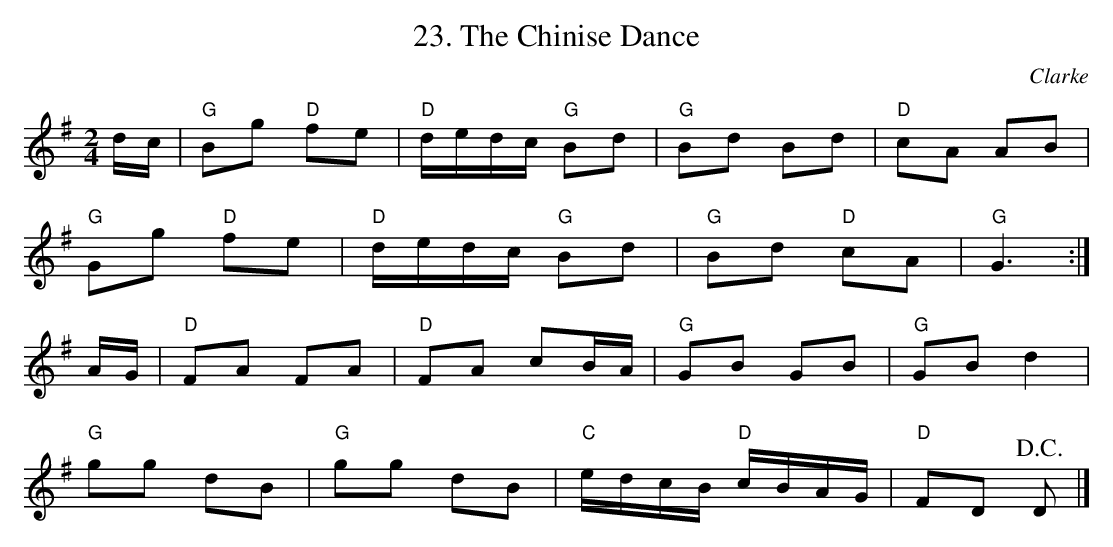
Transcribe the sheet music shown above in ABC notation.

X:1
T:23. The Chinise Dance
C:Clarke
L:1/8
M:2/4
K:G
 d/c/ | "G"Bg "D"fe | "D"d/e/d/c/ "G"Bd | "G"Bd Bd | "D"cA AB |$ "G"Gg "D"fe | "D"d/e/d/c/ "G"Bd | %7
 "G"Bd "D"cA | "G"G3  :|$  A/G/ | "D"FA FA | "D"FA cB/A/ | "G"GB GB | "G"GB d2 |$ "G"gg dB | "G"gg dB | "C"e/d/c/B/ "D"c/B/A/G/ | %17
"D" FD!D.C.! D  |] %18
